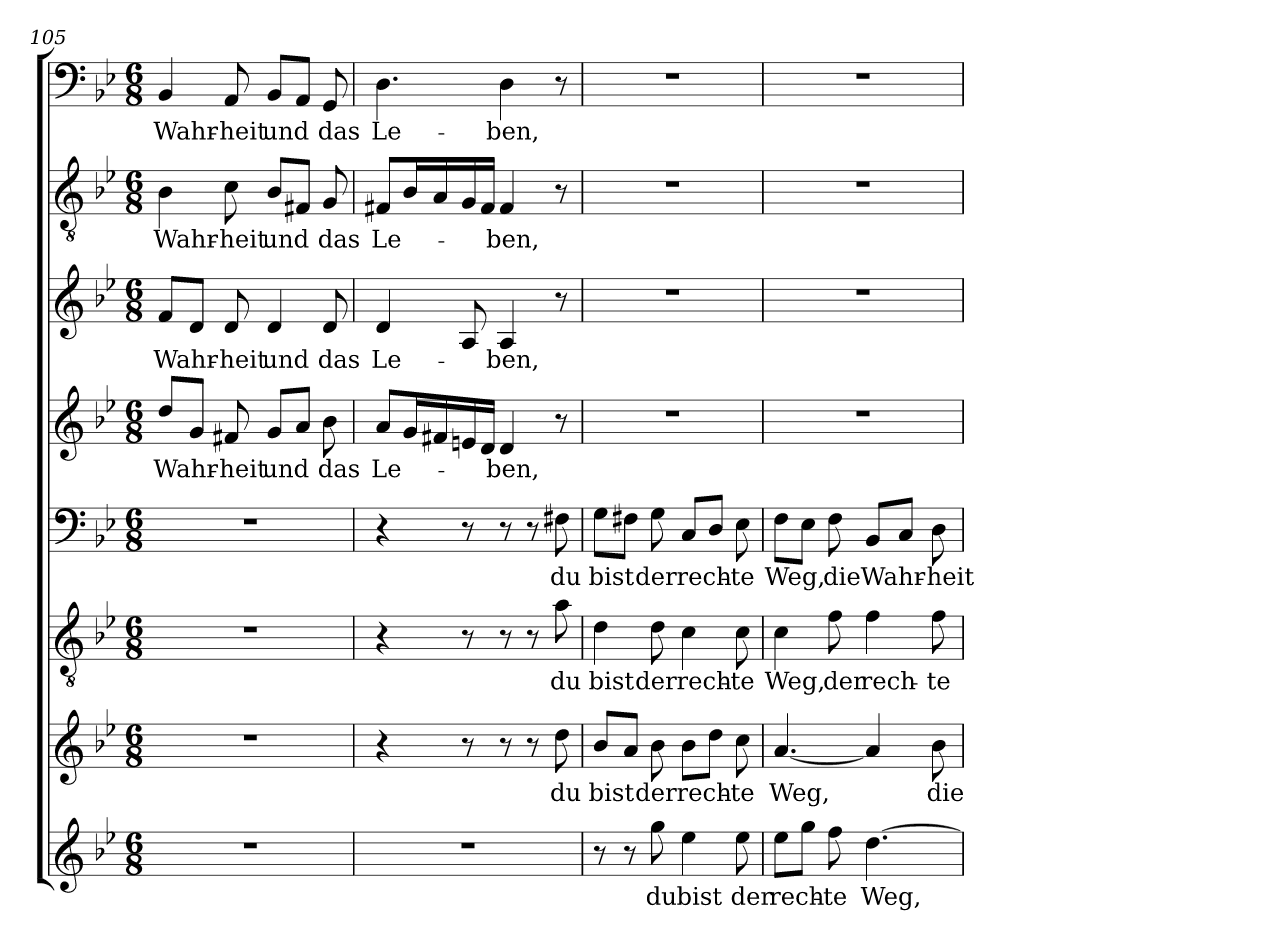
**kern	**text	**kern	**text	**kern	**text	**kern	**text	**kern	**text	**kern	**text	**kern	**text	**kern	**text
*part8	*part8	*part7	*part7	*part6	*part6	*part5	*part5	*part4	*part4	*part3	*part3	*part2	*part2	*part1	*part1
*staff8	*staff8	*staff7	*staff7	*staff6	*staff6	*staff5	*staff5	*staff4	*staff4	*staff3	*staff3	*staff2	*staff2	*staff1	*staff1
*clefG2	*	*clefG2	*	*clefGv2	*	*clefF4	*	*clefG2	*	*clefG2	*	*clefGv2	*	*clefF4	*
*k[b-e-]	*	*k[b-e-]	*	*k[b-e-]	*	*k[b-e-]	*	*k[b-e-]	*	*k[b-e-]	*	*k[b-e-]	*	*k[b-e-]	*
*g:	*	*g:	*	*g:	*	*g:	*	*g:	*	*g:	*	*g:	*	*g:	*
*M6/8	*	*M6/8	*	*M6/8	*	*M6/8	*	*M6/8	*	*M6/8	*	*M6/8	*	*M6/8	*
=105	=105	=105	=105	=105	=105	=105	=105	=105	=105	=105	=105	=105	=105	=105	=105
2.r	.	2.r	.	2.r	.	2.r	.	8dd/L	Wahr-	8f/L	Wahr-	4B-\	Wahr-	4BB-/	Wahr-
.	.	.	.	.	.	.	.	8g/J	.	8d/J	.	.	.	.	.
.	.	.	.	.	.	.	.	8f#X/	-heit	8d/	-heit	8c\	-heit	8AA/	-heit
.	.	.	.	.	.	.	.	8g/L	und	4d/	und	8B-/L	und	8BB-/L	und
.	.	.	.	.	.	.	.	8a/J	.	.	.	8F#X/J	.	8AA/J	.
.	.	.	.	.	.	.	.	8b-\	das	8d/	das	8G/	das	8GG/	das
=106	=106	=106	=106	=106	=106	=106	=106	=106	=106	=106	=106	=106	=106	=106	=106
2.r	.	4r	.	4r	.	4r	.	8a/L	Le-	4d/	Le-	8F#X/L	Le-	4.D\	Le-
.	.	.	.	.	.	.	.	16g/L	.	.	.	16B-/L	.	.	.
.	.	.	.	.	.	.	.	16f#X/	.	.	.	16A/	.	.	.
.	.	8r	.	8r	.	8r	.	16en/	.	8A/	.	16G/	.	.	.
.	.	.	.	.	.	.	.	16d/JJ	.	.	.	16F#/JJ	.	.	.
.	.	8r	.	8r	.	8r	.	4d/	-ben,	4A/	-ben,	4F#/	-ben,	4D\	-ben,
.	.	8r	.	8r	.	8r	.	.	.	.	.	.	.	.	.
.	.	8dd\	du	8a\	du	8F#X\	du	8r	.	8r	.	8r	.	8r	.
=107	=107	=107	=107	=107	=107	=107	=107	=107	=107	=107	=107	=107	=107	=107	=107
8r	.	8b-/L	bist	4d\	bist	8G\L	bist	2.r	.	2.r	.	2.r	.	2.r	.
8r	.	8a/J	.	.	.	8F#X\J	.	.	.	.	.	.	.	.	.
8gg\	du	8b-\	der	8d\	der	8G\	der	.	.	.	.	.	.	.	.
4ee-\	bist	8b-\L	rech-	4c\	rech-	8C/L	rech-	.	.	.	.	.	.	.	.
.	.	8dd\J	.	.	.	8D/J	.	.	.	.	.	.	.	.	.
8ee-\	der	8cc\	-te	8c\	-te	8E-\	-te	.	.	.	.	.	.	.	.
=108	=108	=108	=108	=108	=108	=108	=108	=108	=108	=108	=108	=108	=108	=108	=108
8ee-\L	rech-	[4.a/	Weg,	4c\	Weg,	8F\L	Weg,	2.r	.	2.r	.	2.r	.	2.r	.
8gg\J	.	.	.	.	.	8E-\J	.	.	.	.	.	.	.	.	.
8ff\	-te	.	.	8f\	der	8F\	die	.	.	.	.	.	.	.	.
[4.dd\	Weg,	4a/]	.	4f\	rech-	8BB-/L	Wahr-	.	.	.	.	.	.	.	.
.	.	.	.	.	.	8C/J	.	.	.	.	.	.	.	.	.
.	.	8b-\	die	8f\	-te	8D\	-heit	.	.	.	.	.	.	.	.
=	=	=	=	=	=	=	=	=	=	=	=	=	=	=	=
*-	*-	*-	*-	*-	*-	*-	*-	*-	*-	*-	*-	*-	*-	*-	*-
